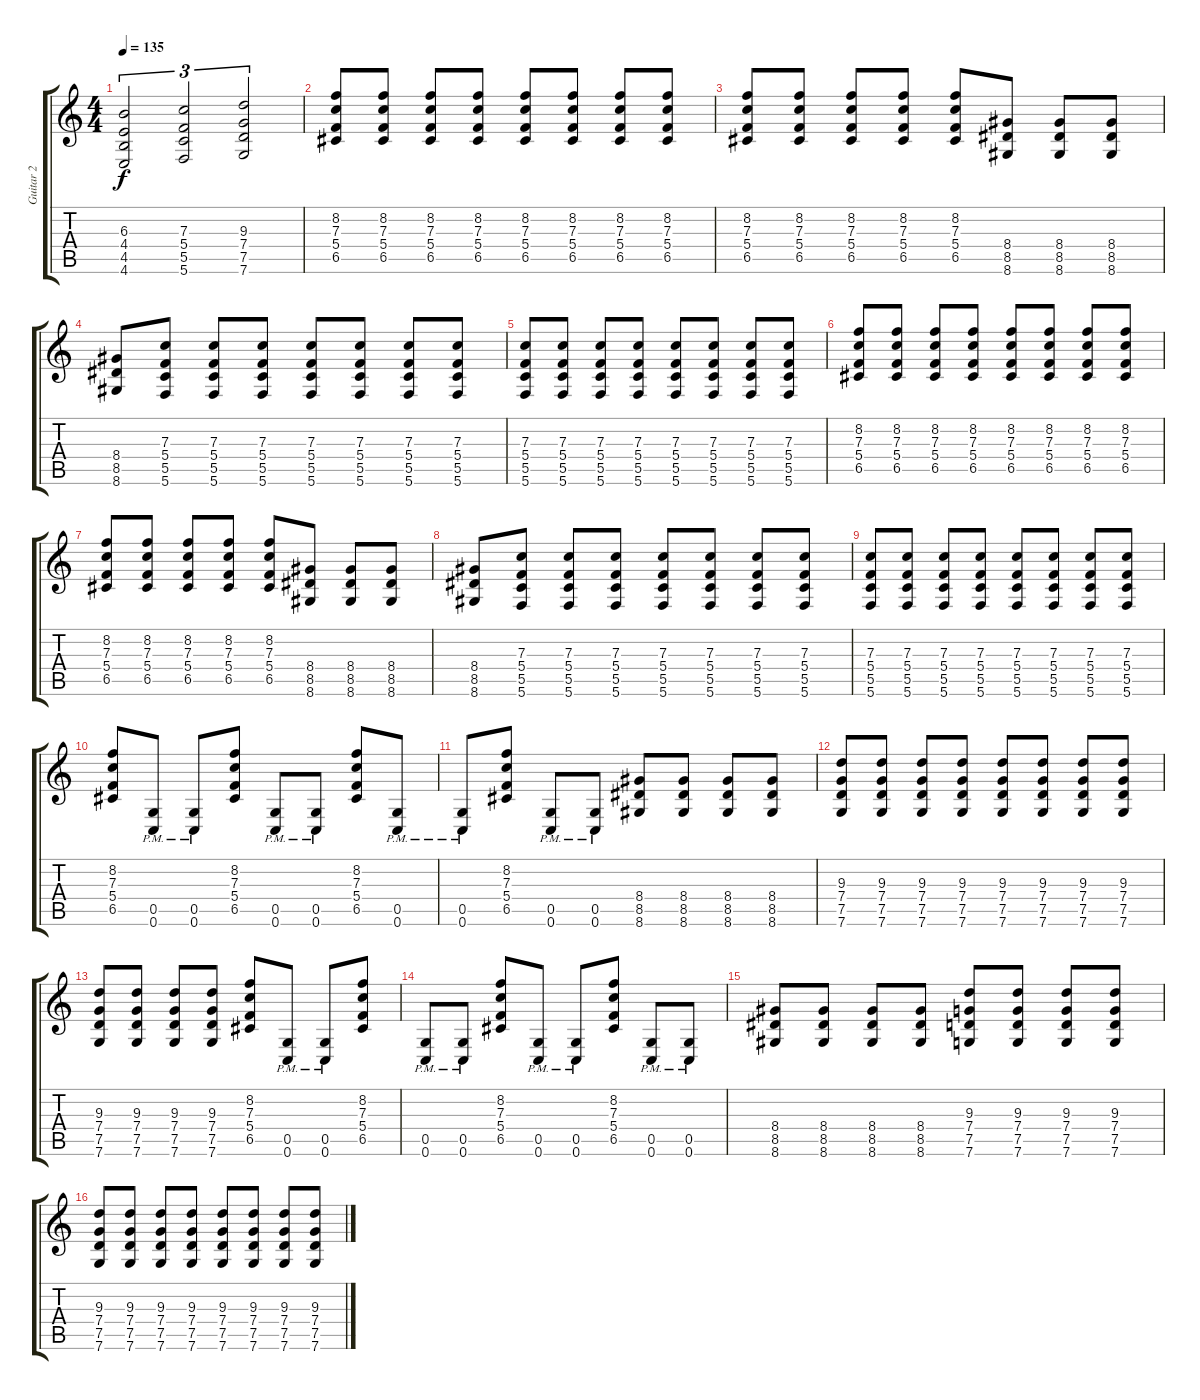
\track ("Guitar 2" "Guitar 2") {instrument overdrivenguitar}
\staff {score tabs}
\tuning (D4 A3 F3 C3 G2 C2) {hide}
\ts (4 4)
\tempo 135
\clef g2
\ks c
(6.3 4.4 4.5 4.6).2{tu (3 2) dy f} (7.3 5.4 5.5 5.6).2{tu (3 2)} (9.3 7.4 7.5 7.6).2{tu (3 2)} |
(8.2 7.3 5.4 6.5).8 (8.2 7.3 5.4 6.5).8 (8.2 7.3 5.4 6.5).8 (8.2 7.3 5.4 6.5).8 (8.2 7.3 5.4 6.5).8 (8.2 7.3 5.4 6.5).8 (8.2 7.3 5.4 6.5).8 (8.2 7.3 5.4 6.5).8 |
(8.2 7.3 5.4 6.5).8 (8.2 7.3 5.4 6.5).8 (8.2 7.3 5.4 6.5).8 (8.2 7.3 5.4 6.5).8 (8.2 7.3 5.4 6.5).8 (8.4 8.5 8.6).8 (8.4 8.5 8.6).8 (8.4 8.5 8.6).8 |
(8.4 8.5 8.6).8 (7.3 5.4 5.5 5.6).8 (7.3 5.4 5.5 5.6).8 (7.3 5.4 5.5 5.6).8 (7.3 5.4 5.5 5.6).8 (7.3 5.4 5.5 5.6).8 (7.3 5.4 5.5 5.6).8 (7.3 5.4 5.5 5.6).8 |
(7.3 5.4 5.5 5.6).8 (7.3 5.4 5.5 5.6).8 (7.3 5.4 5.5 5.6).8 (7.3 5.4 5.5 5.6).8 (7.3 5.4 5.5 5.6).8 (7.3 5.4 5.5 5.6).8 (7.3 5.4 5.5 5.6).8 (7.3 5.4 5.5 5.6).8 |
(8.2 7.3 5.4 6.5).8 (8.2 7.3 5.4 6.5).8 (8.2 7.3 5.4 6.5).8 (8.2 7.3 5.4 6.5).8 (8.2 7.3 5.4 6.5).8 (8.2 7.3 5.4 6.5).8 (8.2 7.3 5.4 6.5).8 (8.2 7.3 5.4 6.5).8 |
(8.2 7.3 5.4 6.5).8 (8.2 7.3 5.4 6.5).8 (8.2 7.3 5.4 6.5).8 (8.2 7.3 5.4 6.5).8 (8.2 7.3 5.4 6.5).8 (8.4 8.5 8.6).8 (8.4 8.5 8.6).8 (8.4 8.5 8.6).8 |
(8.4 8.5 8.6).8 (7.3 5.4 5.5 5.6).8 (7.3 5.4 5.5 5.6).8 (7.3 5.4 5.5 5.6).8 (7.3 5.4 5.5 5.6).8 (7.3 5.4 5.5 5.6).8 (7.3 5.4 5.5 5.6).8 (7.3 5.4 5.5 5.6).8 |
(7.3 5.4 5.5 5.6).8 (7.3 5.4 5.5 5.6).8 (7.3 5.4 5.5 5.6).8 (7.3 5.4 5.5 5.6).8 (7.3 5.4 5.5 5.6).8 (7.3 5.4 5.5 5.6).8 (7.3 5.4 5.5 5.6).8 (7.3 5.4 5.5 5.6).8 |
(8.2 7.3 5.4 6.5).8 (0.5{pm} 0.6{pm}).8 (0.5{pm} 0.6{pm}).8 (8.2 7.3 5.4 6.5).8 (0.5{pm} 0.6{pm}).8 (0.5{pm} 0.6{pm}).8 (8.2 7.3 5.4 6.5).8 (0.5{pm} 0.6{pm}).8 |
(0.5{pm} 0.6{pm}).8 (8.2 7.3 5.4 6.5).8 (0.5{pm} 0.6{pm}).8 (0.5{pm} 0.6{pm}).8 (8.4 8.5 8.6).8 (8.4 8.5 8.6).8 (8.4 8.5 8.6).8 (8.4 8.5 8.6).8 |
(9.3 7.4 7.5 7.6).8 (9.3 7.4 7.5 7.6).8 (9.3 7.4 7.5 7.6).8 (9.3 7.4 7.5 7.6).8 (9.3 7.4 7.5 7.6).8 (9.3 7.4 7.5 7.6).8 (9.3 7.4 7.5 7.6).8 (9.3 7.4 7.5 7.6).8 |
(9.3 7.4 7.5 7.6).8 (9.3 7.4 7.5 7.6).8 (9.3 7.4 7.5 7.6).8 (9.3 7.4 7.5 7.6).8 (8.2 7.3 5.4 6.5).8 (0.5{pm} 0.6{pm}).8 (0.5{pm} 0.6{pm}).8 (8.2 7.3 5.4 6.5).8 |
(0.5{pm} 0.6{pm}).8 (0.5{pm} 0.6{pm}).8 (8.2 7.3 5.4 6.5).8 (0.5{pm} 0.6{pm}).8 (0.5{pm} 0.6{pm}).8 (8.2 7.3 5.4 6.5).8 (0.5{pm} 0.6{pm}).8 (0.5{pm} 0.6{pm}).8 |
(8.4 8.5 8.6).8 (8.4 8.5 8.6).8 (8.4 8.5 8.6).8 (8.4 8.5 8.6).8 (9.3 7.4 7.5 7.6).8 (9.3 7.4 7.5 7.6).8 (9.3 7.4 7.5 7.6).8 (9.3 7.4 7.5 7.6).8 |
(9.3 7.4 7.5 7.6).8 (9.3 7.4 7.5 7.6).8 (9.3 7.4 7.5 7.6).8 (9.3 7.4 7.5 7.6).8 (9.3 7.4 7.5 7.6).8 (9.3 7.4 7.5 7.6).8 (9.3 7.4 7.5 7.6).8 (9.3 7.4 7.5 7.6).8
